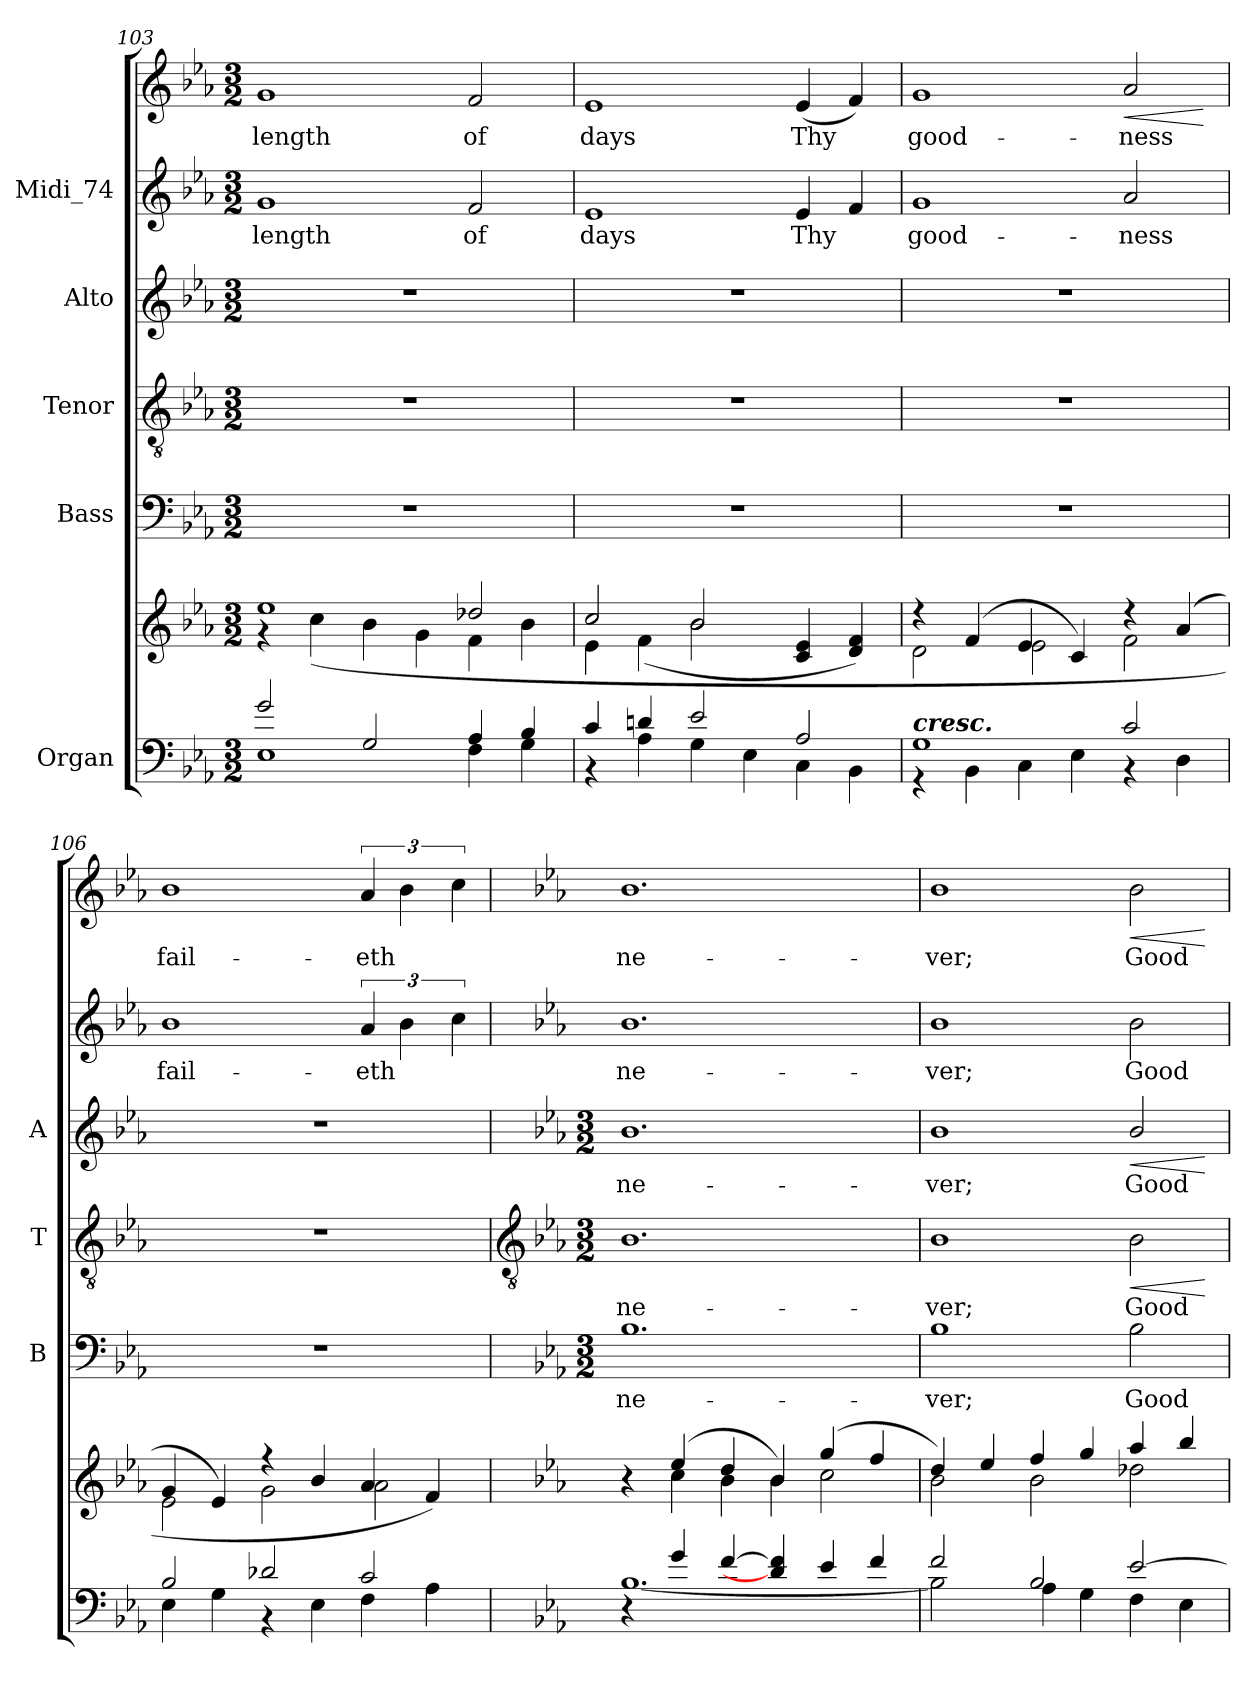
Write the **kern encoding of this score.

**kern	**kern	**kern	**text	**kern	**text	**dynam	**kern	**text	**dynam	**kern	**text	**kern	**text	**dynam
*part5	*part5	*part4	*part4	*part3	*part3	*part3	*part2	*part2	*part2	*part1	*part1	*part1	*part1	*part1
*staff7	*staff6	*staff5	*staff5	*staff4	*staff4	*staff4	*staff3	*staff3	*staff3	*staff2	*staff2	*staff1	*staff1	*staff1/2
*I"Organ	*	*I"Bass	*	*I"Tenor	*	*	*I"Alto	*	*	*I"Midi_74	*	*	*	*
*	*	*I'B	*	*I'T	*	*	*I'A	*	*	*	*	*	*	*
*clefF4	*clefG2	*clefF4	*	*clefGv2	*	*	*clefG2	*	*	*clefG2	*	*clefG2	*	*
*k[b-e-a-]	*k[b-e-a-]	*k[b-e-a-]	*	*k[b-e-a-]	*	*	*k[b-e-a-]	*	*	*k[b-e-a-]	*	*k[b-e-a-]	*	*
*E-:	*E-:	*E-:	*	*E-:	*	*	*E-:	*	*	*E-:	*	*E-:	*	*
*M3/2	*M3/2	*M3/2	*	*M3/2	*	*	*M3/2	*	*	*M3/2	*	*M3/2	*	*
=103	=103	=103	=103	=103	=103	=103	=103	=103	=103	=103	=103	=103	=103	=103
*^	*^	*	*	*	*	*	*	*	*	*	*	*	*	*
!	!	!	!	!	!	!	!	!	!	!	!	!	!LO:LY:b	!	!LO:LY:b	!
2g/	1E-\	1ee-/	4r	1.r	.	1.r	.	.	1.r	.	.	1g	length	1g	length	.
.	.	.	(>4cc\	.	.	.	.	.	.	.	.	.	.	.	.	.
2G/	.	.	4b-\	.	.	.	.	.	.	.	.	.	.	.	.	.
.	.	.	4g\	.	.	.	.	.	.	.	.	.	.	.	.	.
!	!	!	!	!	!	!	!	!	!	!	!	!	!LO:LY:b	!	!LO:LY:b	!
4A-/	4F\	2dd-X/	4f\	.	.	.	.	.	.	.	.	2f	of	2f	of	.
4B-/	4G\	.	4b-\	.	.	.	.	.	.	.	.	.	.	.	.	.
=104	=104	=104	=104	=104	=104	=104	=104	=104	=104	=104	=104	=104	=104	=104	=104	=104
!	!	!	!	!	!	!	!	!	!	!	!	!	!LO:LY:b	!	!LO:LY:b	!
4c/	4r	2cc/	4e-\	1.r	.	1.r	.	.	1.r	.	.	1e-	days	1e-	days	.
4dn/	4A-\	.	(4f\	.	.	.	.	.	.	.	.	.	.	.	.	.
2e-/	4G\	2b-/	2b-\	.	.	.	.	.	.	.	.	.	.	.	.	.
.	4E-\	.	.	.	.	.	.	.	.	.	.	.	.	.	.	.
!	!	!	!	!	!	!	!	!	!	!	!	!	!LO:LY:b	!	!LO:LY:b	!
2A-/	4C\	4c/ 4e-/	2ryy	.	.	.	.	.	.	.	.	4e-	Thy	(<4e-	Thy	.
.	4BB-\	4d/ 4f/)	.	.	.	.	.	.	.	.	.	4f	.	4f)	.	.
=105	=105	=105	=105	=105	=105	=105	=105	=105	=105	=105	=105	=105	=105	=105	=105	=105
!LO:TX:a:Bi:t=cresc.	!	!	!	!	!	!	!	!	!	!	!	!	!	!	!	!
!	!	!	!	!	!	!	!	!	!	!	!	!	!LO:LY:b	!	!LO:LY:b	!
1G/	4r	4r	2d\	1.r	.	1.r	.	.	1.r	.	.	1g	good-	1g	good-	.
.	4BB-\	(>4f/	.	.	.	.	.	.	.	.	.	.	.	.	.	.
.	4C\	4e-/	2e-\	.	.	.	.	.	.	.	.	.	.	.	.	.
.	4E-\	4c/)	.	.	.	.	.	.	.	.	.	.	.	.	.	.
!	!	!	!	!	!	!	!	!	!	!	!	!	!LO:LY:b	!	!LO:LY:b	!LO:HP:b
2c/	4r	4r	2f\	.	.	.	.	.	.	.	.	2a-	-ness	2a-	-ness	<
.	(>4D\	(>4a-/	.	.	.	.	.	.	.	.	.	.	.	.	.	.
*v	*v	*	*	*	*	*	*	*	*	*	*	*	*	*	*	*
*	*v	*v	*	*	*	*	*	*	*	*	*	*	*	*	*
.	.	.	.	.	.	.	.	.	.	.	.	.	.	[
=106	=106	=106	=106	=106	=106	=106	=106	=106	=106	=106	=106	=106	=106	=106
*^	*^	*	*	*	*	*	*	*	*	*	*	*	*	*
!	!	!	!	!	!	!	!	!	!	!	!	!	!LO:LY:b	!	!LO:LY:b	!
2B-/	4E-\	4g/	2e-\	1.r	.	1.r	.	.	1.r	.	.	1b-	fail-	1b-	fail-	.
.	4G\	4e-/)	.	.	.	.	.	.	.	.	.	.	.	.	.	.
2d-X/	4r	4r	2g\	.	.	.	.	.	.	.	.	.	.	.	.	.
.	4E-\	4b-/	.	.	.	.	.	.	.	.	.	.	.	.	.	.
!	!	!	!	!	!	!	!	!	!	!	!	!	!LO:LY:b	!	!LO:LY:b	!
2c/	4F\	4a-/	2a-\	.	.	.	.	.	.	.	.	6a-	-eth	6a-	-eth	.
.	.	.	.	.	.	.	.	.	.	.	.	6b-	.	6b-	.	.
.	4A-\	4f/)	.	.	.	.	.	.	.	.	.	.	.	.	.	.
.	.	.	.	.	.	.	.	.	.	.	.	6cc	.	6cc	.	.
*v	*v	*	*	*	*	*	*	*	*	*	*	*	*	*	*	*
!!LO:LB:g=z
=107	=107	=107	=107	=107	=107	=107	=107	=107	=107	=107	=107	=107	=107	=107	=107
*	*	*	*	*	*clefGv2	*	*	*	*	*	*	*	*	*	*
*	*	*	*k[b-e-a-]	*	*k[b-e-a-]	*	*	*k[b-e-a-]	*	*	*	*	*	*	*
*	*	*	*E-:	*	*E-:	*	*	*E-:	*	*	*	*	*	*	*
*	*	*	*M3/2	*	*M3/2	*	*	*M3/2	*	*	*	*	*	*	*
*^	*	*	*	*	*	*	*	*	*	*	*	*	*	*	*
*	*^	*	*	*	*	*	*	*	*	*	*	*	*	*	*	*
!	!	!LO:N:vis=1	!	!	!	!LO:LY:b	!	!LO:LY:b	!	!	!LO:LY:b	!	!	!LO:LY:b	!	!LO:LY:b	!
4r	[1.B-\	1.ryy	4r	4ryy	1.B-	ne-	1.B-	ne-	.	1.b-	ne-	.	1.b-	ne-	1.b-	ne-	.
4g/	.	.	(>4ee-/	4cc\	.	.	.	.	.	.	.	.	.	.	.	.	.
[4f/	.	.	4dd/	4b-\	.	.	.	.	.	.	.	.	.	.	.	.	.
4d/] 4f/]	.	.	4b-/)	4b-\	.	.	.	.	.	.	.	.	.	.	.	.	.
4e-/	.	.	(>4gg/	2cc\	.	.	.	.	.	.	.	.	.	.	.	.	.
4f/	.	.	4ff/	.	.	.	.	.	.	.	.	.	.	.	.	.	.
=108	=108	=108	=108	=108	=108	=108	=108	=108	=108	=108	=108	=108	=108	=108	=108	=108	=108
!	!	!LO:N:vis=1	!	!	!	!LO:LY:b	!	!LO:LY:b	!	!	!LO:LY:b	!	!	!LO:LY:b	!	!LO:LY:b	!
2f/	2B-\]	1.ryy	4dd/)	2b-\	1B-	-ver;	1B-	-ver;	.	1b-	-ver;	.	1b-	-ver;	1b-	-ver;	.
.	.	.	4ee-/	.	.	.	.	.	.	.	.	.	.	.	.	.	.
2B-/	4A-\	.	4ff/	2b-\	.	.	.	.	.	.	.	.	.	.	.	.	.
.	4G\	.	4gg/	.	.	.	.	.	.	.	.	.	.	.	.	.	.
!	!	!	!	!	!	!LO:LY:b	!	!LO:LY:b	!LO:HP:b	!	!LO:LY:b	!LO:HP:b	!	!LO:LY:b	!	!LO:LY:b	!LO:HP:b
[2e-/	4F\	.	4aa-/	2dd-X\	2B-	Good	2B-	Good	<	2b-/	Good	<	2b-	Good	2b-	Good	<
.	4E-\	.	4bb-/	.	.	.	.	.	.	.	.	.	.	.	.	.	.
*v	*v	*v	*	*	*	*	*	*	*	*	*	*	*	*	*	*	*
*	*v	*v	*	*	*	*	*	*	*	*	*	*	*	*	*
.	.	.	.	.	.	[	.	.	[	.	.	.	.	[
=	=	=	=	=	=	=	=	=	=	=	=	=	=	=
*-	*-	*-	*-	*-	*-	*-	*-	*-	*-	*-	*-	*-	*-	*-
